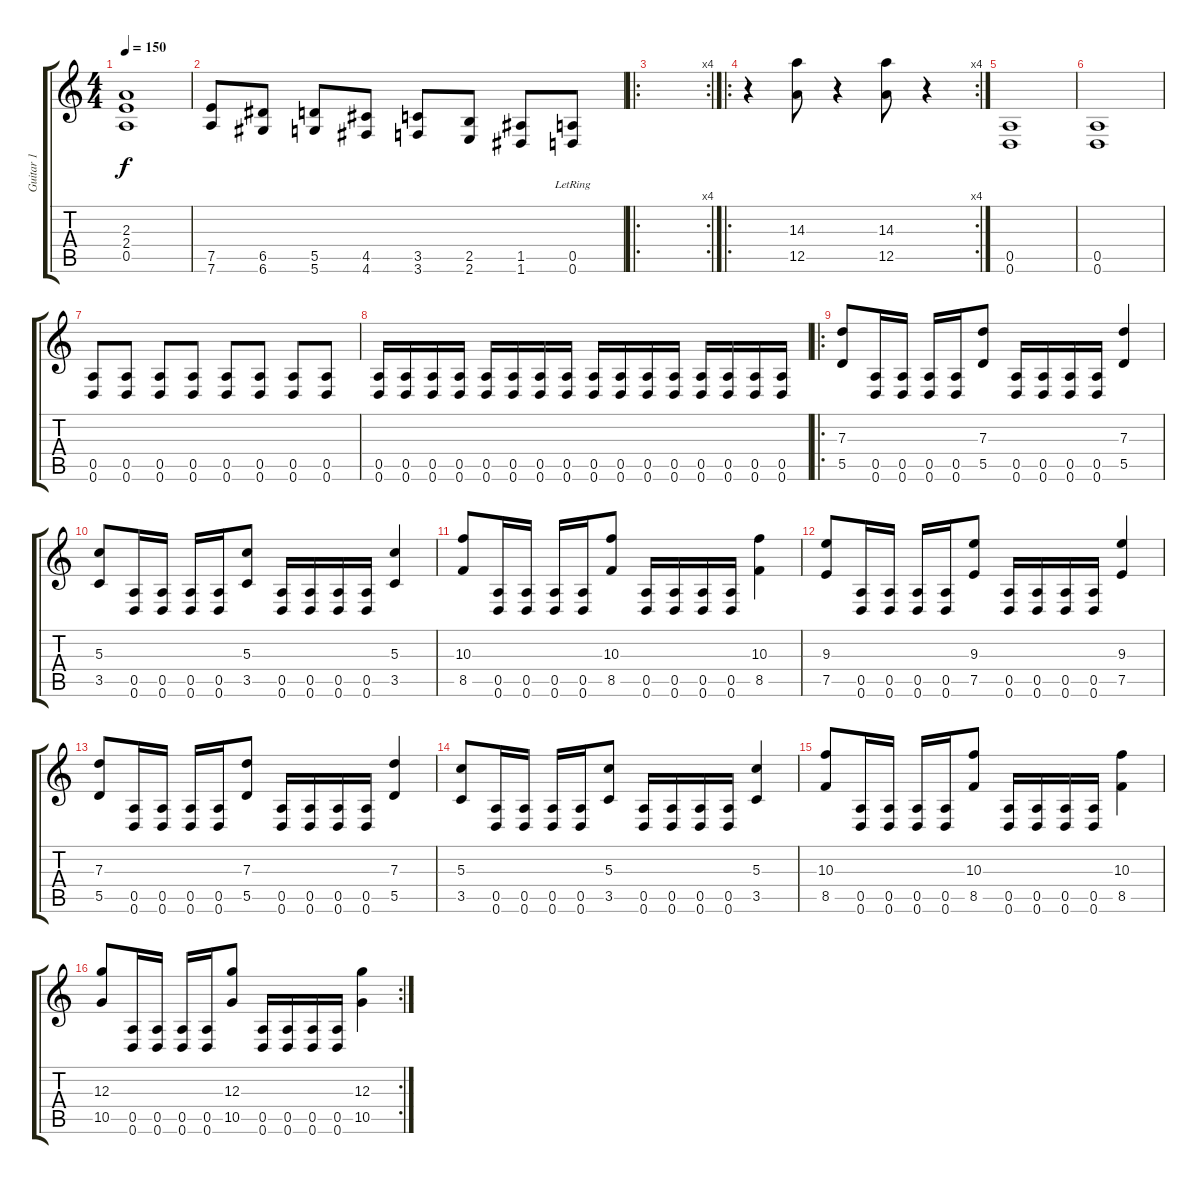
\track ("Guitar 1" "Guitar 1") {instrument overdrivenguitar}
\staff {score tabs}
\tuning (E4 B3 G3 D3 A2 D2) {hide}
\ts (4 4)
\tempo 150
\clef g2
\ks c
(2.3 2.4 0.5).1{dy f} |
(7.5 7.6).8 (6.5 6.6).8 (5.5 5.6).8 (4.5 4.6).8 (3.5 3.6).8 (2.5 2.6).8 (1.5 1.6).8 (0.5{lr} 0.6{lr}).8 |
\ro
\rc 4
|
\ro
\rc 4
r.4 (14.3 12.5).8 r.4 (14.3 12.5).8 r.4 |
(0.5 0.6).1 |
(0.5 0.6).1 |
(0.5 0.6).8 (0.5 0.6).8 (0.5 0.6).8 (0.5 0.6).8 (0.5 0.6).8 (0.5 0.6).8 (0.5 0.6).8 (0.5 0.6).8 |
(0.5 0.6).16 (0.5 0.6).16 (0.5 0.6).16 (0.5 0.6).16 (0.5 0.6).16 (0.5 0.6).16 (0.5 0.6).16 (0.5 0.6).16 (0.5 0.6).16 (0.5 0.6).16 (0.5 0.6).16 (0.5 0.6).16 (0.5 0.6).16 (0.5 0.6).16 (0.5 0.6).16 (0.5 0.6).16 |
\ro
(7.3 5.5).8 (0.5 0.6).16 (0.5 0.6).16 (0.5 0.6).16 (0.5 0.6).16 (7.3 5.5).8 (0.5 0.6).16 (0.5 0.6).16 (0.5 0.6).16 (0.5 0.6).16 (7.3 5.5).4 |
(5.3 3.5).8 (0.5 0.6).16 (0.5 0.6).16 (0.5 0.6).16 (0.5 0.6).16 (5.3 3.5).8 (0.5 0.6).16 (0.5 0.6).16 (0.5 0.6).16 (0.5 0.6).16 (5.3 3.5).4 |
(10.3 8.5).8 (0.5 0.6).16 (0.5 0.6).16 (0.5 0.6).16 (0.5 0.6).16 (10.3 8.5).8 (0.5 0.6).16 (0.5 0.6).16 (0.5 0.6).16 (0.5 0.6).16 (10.3 8.5).4 |
(9.3 7.5).8 (0.5 0.6).16 (0.5 0.6).16 (0.5 0.6).16 (0.5 0.6).16 (9.3 7.5).8 (0.5 0.6).16 (0.5 0.6).16 (0.5 0.6).16 (0.5 0.6).16 (9.3 7.5).4 |
(7.3 5.5).8 (0.5 0.6).16 (0.5 0.6).16 (0.5 0.6).16 (0.5 0.6).16 (7.3 5.5).8 (0.5 0.6).16 (0.5 0.6).16 (0.5 0.6).16 (0.5 0.6).16 (7.3 5.5).4 |
(5.3 3.5).8 (0.5 0.6).16 (0.5 0.6).16 (0.5 0.6).16 (0.5 0.6).16 (5.3 3.5).8 (0.5 0.6).16 (0.5 0.6).16 (0.5 0.6).16 (0.5 0.6).16 (5.3 3.5).4 |
(10.3 8.5).8 (0.5 0.6).16 (0.5 0.6).16 (0.5 0.6).16 (0.5 0.6).16 (10.3 8.5).8 (0.5 0.6).16 (0.5 0.6).16 (0.5 0.6).16 (0.5 0.6).16 (10.3 8.5).4 |
\rc 2
(12.3 10.5).8 (0.5 0.6).16 (0.5 0.6).16 (0.5 0.6).16 (0.5 0.6).16 (12.3 10.5).8 (0.5 0.6).16 (0.5 0.6).16 (0.5 0.6).16 (0.5 0.6).16 (12.3 10.5).4
